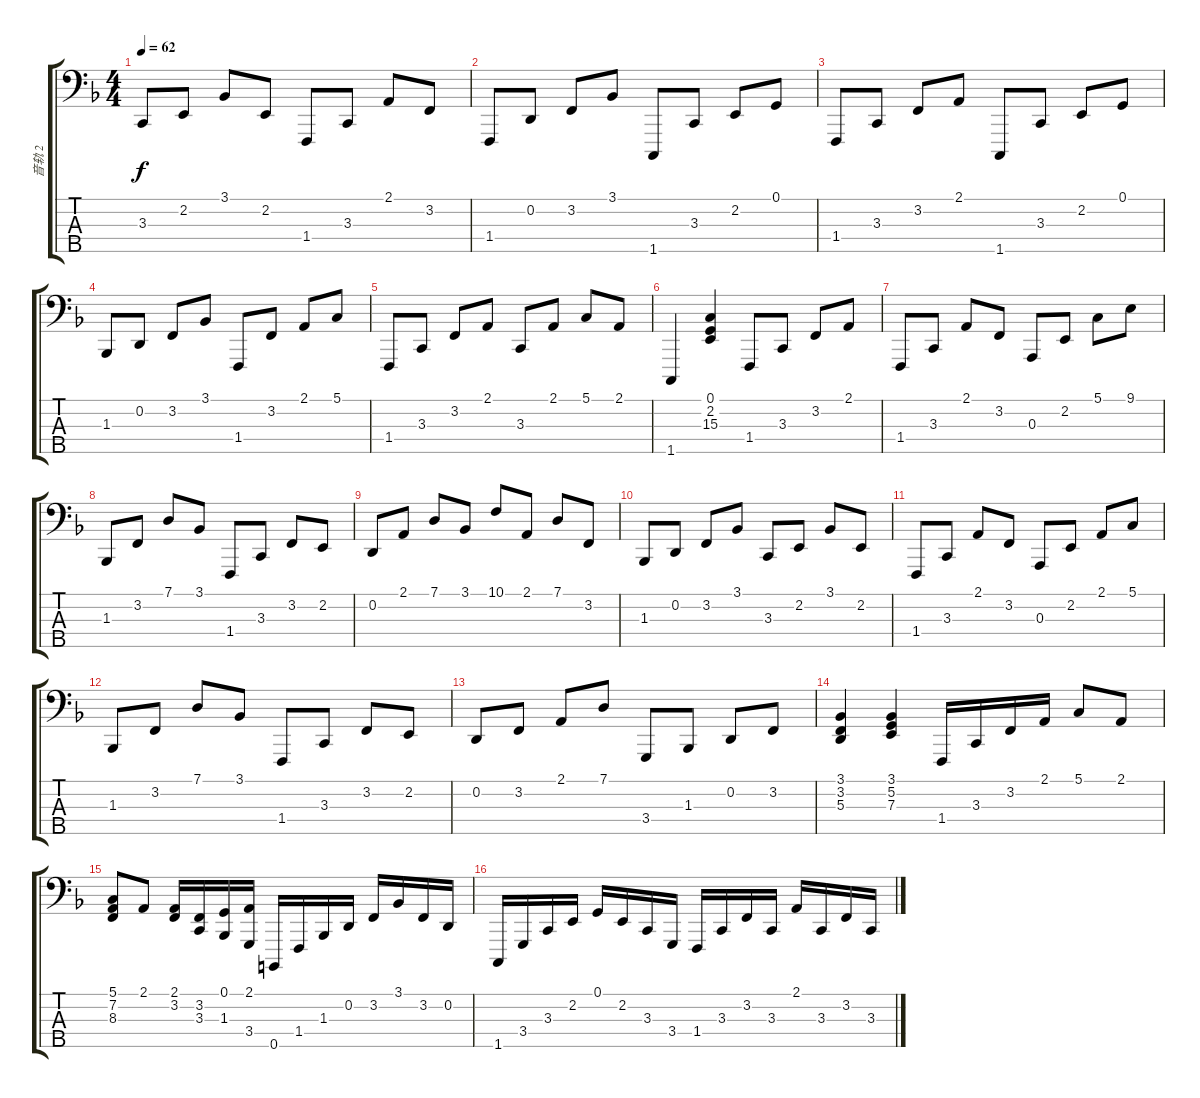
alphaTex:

\track ("音轨 2" "音轨 2") {instrument brightacousticpiano}
\staff {score tabs}
\tuning (G2 D2 A1 E1 B0) {hide}
\ts (4 4)
\tempo 62
\clef f4
\ks f
3.3.8{dy f} 2.2.8 3.1.8 2.2.8 1.4.8 3.3.8 2.1.8 3.2.8 |
1.4.8 0.2.8 3.2.8 3.1.8 1.5.8 3.3.8 2.2.8 0.1.8 |
1.4.8 3.3.8 3.2.8 2.1.8 1.5.8 3.3.8 2.2.8 0.1.8 |
1.3.8 0.2.8 3.2.8 3.1.8 1.4.8 3.2.8 2.1.8 5.1.8 |
1.4.8 3.3.8 3.2.8 2.1.8 3.3.8 2.1.8 5.1.8 2.1.8 |
1.5.4 (0.1 2.2 15.3).4 1.4.8 3.3.8 3.2.8 2.1.8 |
1.4.8 3.3.8 2.1.8 3.2.8 0.3.8 2.2.8 5.1.8 9.1.8 |
1.3.8 3.2.8 7.1.8 3.1.8 1.4.8 3.3.8 3.2.8 2.2.8 |
0.2.8 2.1.8 7.1.8 3.1.8 10.1.8 2.1.8 7.1.8 3.2.8 |
1.3.8 0.2.8 3.2.8 3.1.8 3.3.8 2.2.8 3.1.8 2.2.8 |
1.4.8 3.3.8 2.1.8 3.2.8 0.3.8 2.2.8 2.1.8 5.1.8 |
1.3.8 3.2.8 7.1.8 3.1.8 1.4.8 3.3.8 3.2.8 2.2.8 |
0.2.8 3.2.8 2.1.8 7.1.8 3.4.8 1.3.8 0.2.8 3.2.8 |
(3.1 3.2 5.3).4 (3.1 5.2 7.3).4 1.4.16 3.3.16 3.2.16 2.1.16 5.1.8 2.1.8 |
(5.1 7.2 8.3).8 2.1.8 (2.1 3.2).16 (3.2 3.3).16 (0.1 1.3).16 (2.1 3.4).16 0.5.16 1.4.16 1.3.16 0.2.16 3.2.16 3.1.16 3.2.16 0.2.16 |
1.5.16 3.4.16 3.3.16 2.2.16 0.1.16 2.2.16 3.3.16 3.4.16 1.4.16 3.3.16 3.2.16 3.3.16 2.1.16 3.3.16 3.2.16 3.3.16
